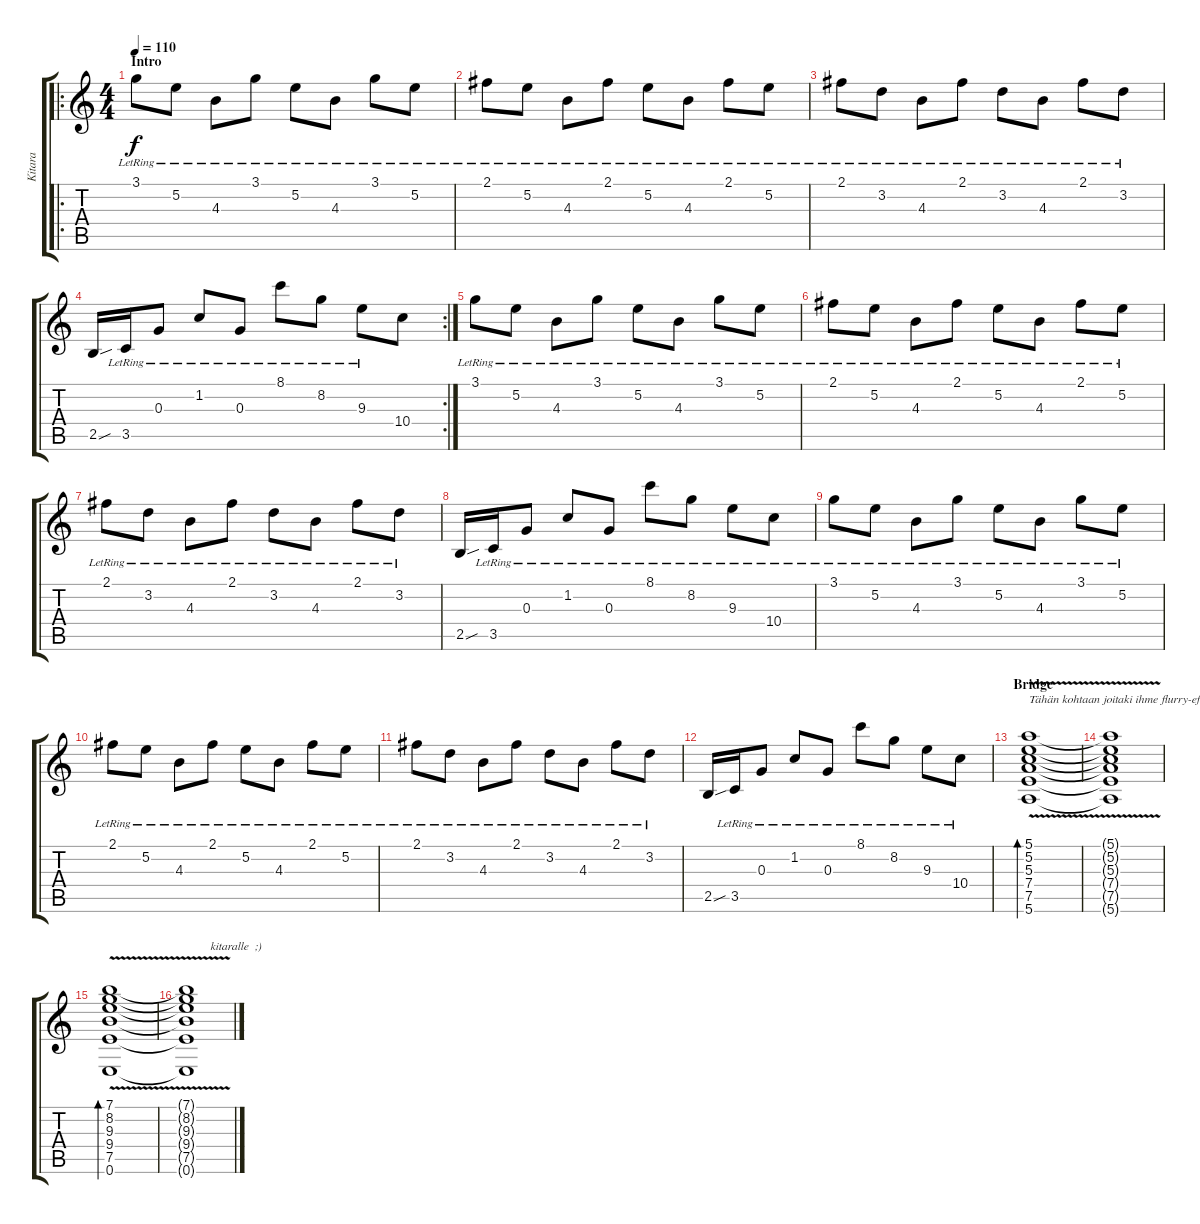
\track ("Kitara" "Kitara") {instrument electricguitarjazz}
\staff {score tabs}
\tuning (E4 B3 G3 D3 A2 E2) {hide}
\ro
\ts (4 4)
\section ("" "Intro")
\tempo 110
\clef g2
\ks c
3.1{lr}.8{dy f instrument electricguitarjazz} 5.2{lr}.8 4.3{lr}.8 3.1{lr}.8 5.2{lr}.8 4.3{lr}.8 3.1{lr}.8 5.2{lr}.8 |
2.1{lr}.8 5.2{lr}.8 4.3{lr}.8 2.1{lr}.8 5.2{lr}.8 4.3{lr}.8 2.1{lr}.8 5.2{lr}.8 |
2.1{lr}.8 3.2{lr}.8 4.3{lr}.8 2.1{lr}.8 3.2{lr}.8 4.3{lr}.8 2.1{lr}.8 3.2{lr}.8 |
\rc 2
2.5{sou}.16 3.5{lr}.16 0.3{lr}.8 1.2{lr}.8 0.3{lr}.8 8.1{lr}.8 8.2{lr}.8 9.3{lr}.8 10.4.8 |
3.1{lr}.8 5.2{lr}.8 4.3{lr}.8 3.1{lr}.8 5.2{lr}.8 4.3{lr}.8 3.1{lr}.8 5.2{lr}.8 |
2.1{lr}.8 5.2{lr}.8 4.3{lr}.8 2.1{lr}.8 5.2{lr}.8 4.3{lr}.8 2.1{lr}.8 5.2{lr}.8 |
2.1{lr}.8 3.2{lr}.8 4.3{lr}.8 2.1{lr}.8 3.2{lr}.8 4.3{lr}.8 2.1{lr}.8 3.2{lr}.8 |
2.5{sou}.16 3.5{lr}.16 0.3{lr}.8 1.2{lr}.8 0.3{lr}.8 8.1{lr}.8 8.2{lr}.8 9.3{lr}.8 10.4{lr}.8 |
3.1{lr}.8 5.2{lr}.8 4.3{lr}.8 3.1{lr}.8 5.2{lr}.8 4.3{lr}.8 3.1{lr}.8 5.2{lr}.8 |
2.1{lr}.8 5.2{lr}.8 4.3{lr}.8 2.1{lr}.8 5.2{lr}.8 4.3{lr}.8 2.1{lr}.8 5.2{lr}.8 |
2.1{lr}.8 3.2{lr}.8 4.3{lr}.8 2.1{lr}.8 3.2{lr}.8 4.3{lr}.8 2.1{lr}.8 3.2{lr}.8 |
2.5{sou}.16 3.5{lr}.16 0.3{lr}.8 1.2{lr}.8 0.3{lr}.8 8.1{lr}.8 8.2{lr}.8 9.3{lr}.8 10.4{lr}.8 |
\section ("" "Bridge")
(5.1{v} 5.2{v} 5.3{v} 7.4{v} 7.5{v} 5.6{v}).1{bd 120 txt "Tähän kohtaan joitaki ihme flurry-efektejä"} |
(5.1{t} 5.2{t} 5.3{t} 7.4{t} 7.5{t} 5.6{t}).1 |
(7.1{v} 8.2{v} 9.3{v} 9.4{v} 7.5{v} 0.6{v}).1{bd 120} |
(7.1{t} 8.2{t} 9.3{t} 9.4{t} 7.5{t} 0.6{t}).1{txt "        kitaralle  ;)"}
